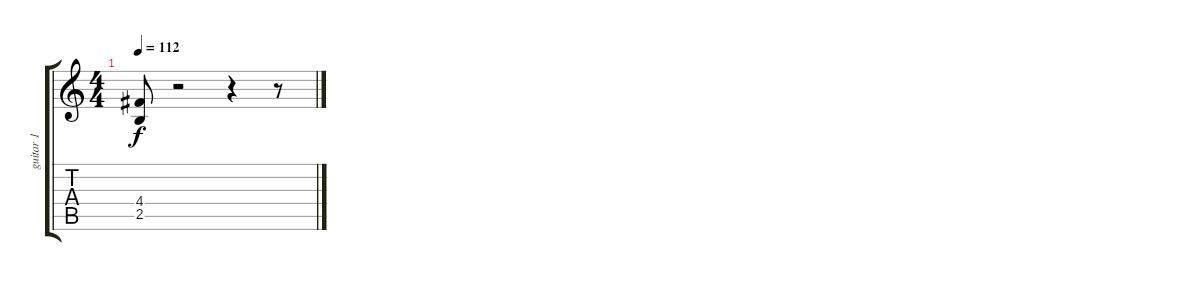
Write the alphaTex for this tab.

\track ("guitar 1" "guitar 1") {instrument overdrivenguitar}
\staff {score tabs}
\tuning (E4 B3 G3 D3 A2 E2) {hide}
\ts (4 4)
\tempo 112
\clef g2
\ks c
(4.4 2.5).8{dy f} r.2 r.4 r.8
